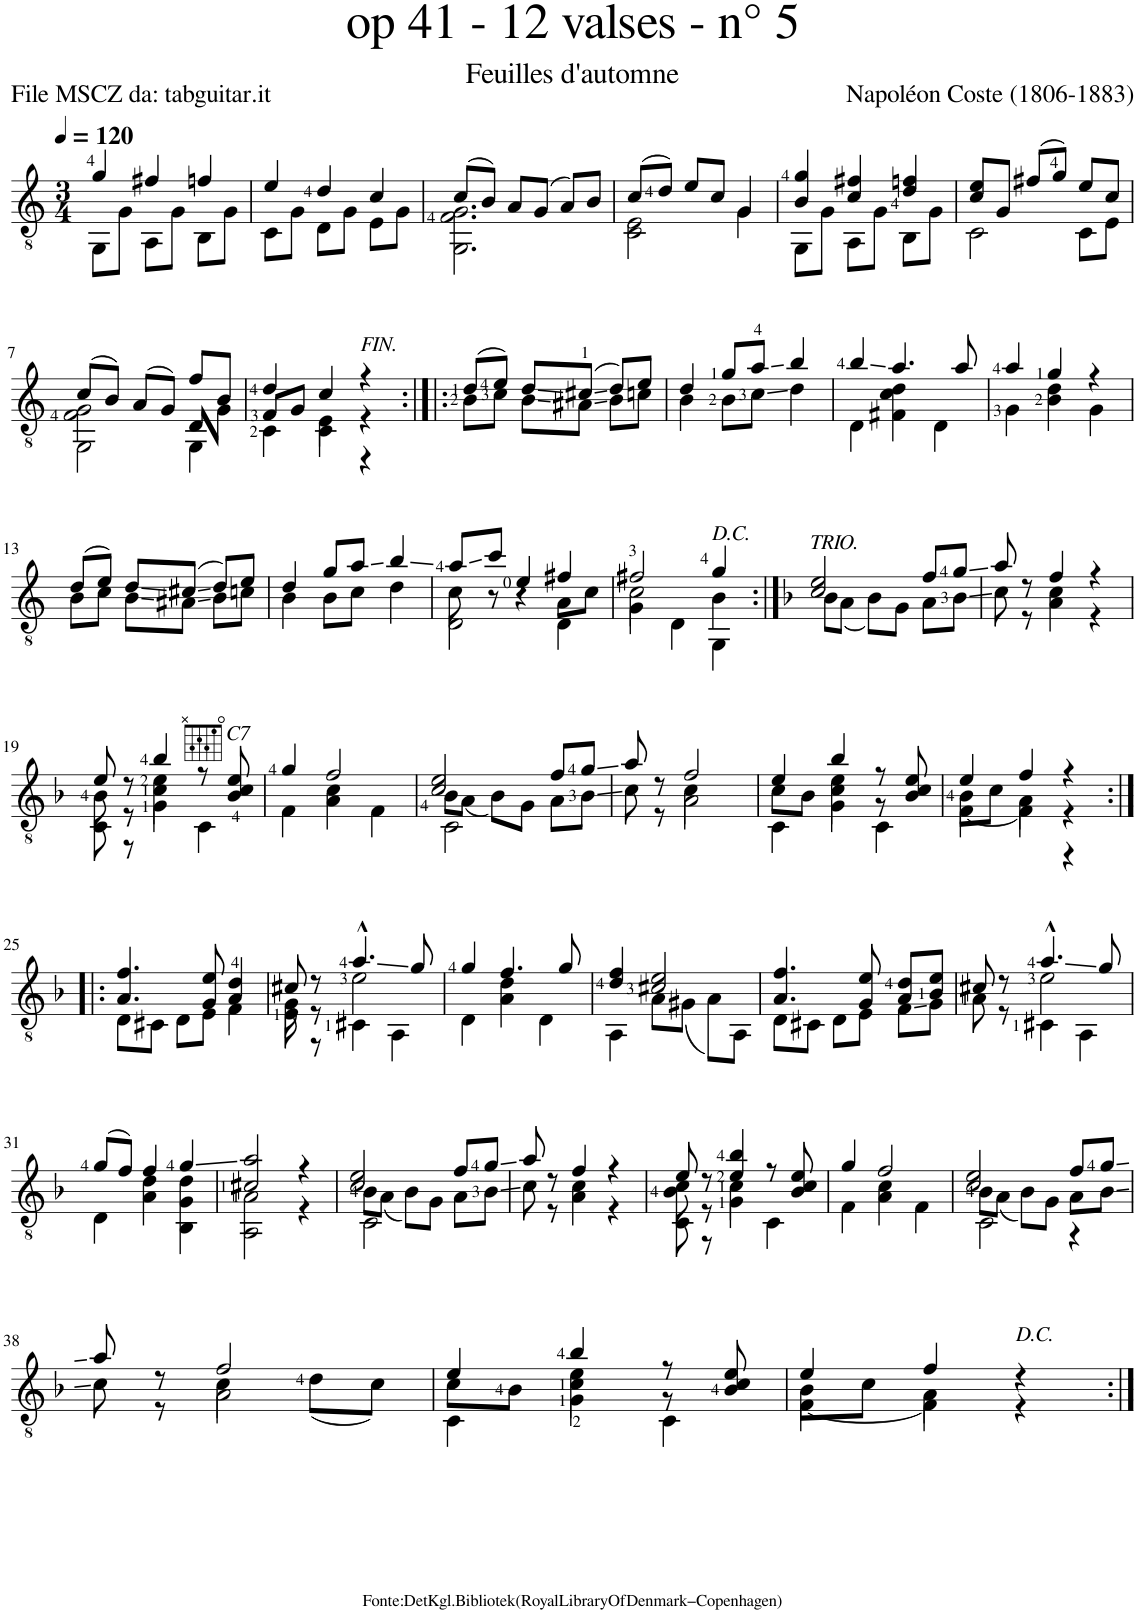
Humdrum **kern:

**kern
*part1
*staff1
*I"Guitar
*I'Guit.
*clefGv2
*k[]
*M3/4
*MM120
=1
*^
4g/	8GG\L
.	8G\J
4f#X/	8AA\L
.	8G\J
4fn/	8BB\L
.	8G\J
=2	=2
4e/	8C\L
.	8G\J
4d/	8D\L
.	8G\J
4c/	8E\L
.	8G\J
=3	=3
(8c/L	2.GG\ 2.F\ 2.G\
8B/J)	.
8A/L	.
(8G/J	.
8A/L)	.
8B/J	.
=4	=4
(8c/L	2C\ 2E\
8d/J)	.
8e/L	.
8c/J	.
4G/	4G\
=5	=5
4B/ 4g/	8GG\L
.	8G\J
4c/ 4f#X/	8AA\L
.	8G\J
4d/ 4fn/	8BB\L
.	8G\J
=6	=6
8c/ 8e/L	2C\
8G/J	.
(8f#X/L	.
8g/J)	.
8e/L	8C\L
8c/J	8E\J
!!LO:LB:g=z	!!
=7	=7
*	*^
(8c/L	2F\ 2G\	2GG\
8B/J)	.	.
(8A/L	.	.
8G/J)	.	.
8f/L	8D/L	4GG\
8B/J	8G\J	.
=8	=8	=8
4d/	8F/L	4C\
.	8G/J	.
4c/	4E\	4C\
!LO:TX:a:i:t=FIN.	!	!
4r	4r	4r
*	*v	*v
=9:|!|:	=9:|!|:
(8d/L	8B\L
8e/J)	8c\J
8d/L	8B\L
(8c#X/J	8A#X\J
8d/L)	8B\L
8e/J	8cn\J
=10	=10
4d/	4B\
8g/L	8B\L
8a/J	8c\J
4b/	4d\
=11	=11
4b/	4D\
4.a/	4F#X\ 4c\ 4d\
.	4D\
8a/	.
=12	=12
4a/	4G\
4g/	4B\ 4d\
4r	4G\
!!LO:LB:g=z	!!
=13	=13
(8d/L	8B\L
8e/J)	8c\J
8d/L	8B\L
(8c#X/J	8A#X\J
8d/L)	8B\L
8e/J	8cn\J
=14	=14
4d/	4B\
8g/L	8B\L
8a/J	8c\J
4b/	4d\
=15	=15
*	*^
8a/L	8c\	2D\
8cc/J	8r	.
4e/	4r	.
4f#X/	8A\L	4D\
.	8c\J	.
=16	=16	=16
2f#X/	2c\	4G\
.	.	4D\
4g/	4B\	4GG\
*v	*v	*v
=17:|!
*k[b-]
*^
*	*^
!LO:TX:a:i:t=TRIO.	!	!
*	*v	*v
2c/ 2e/	8B-\L
.	(8A\J
.	8B-\L)
.	8G\J
8f/L	8A\L
8g/J	8B-\J
=18	=18
8a/	8c\
8r	8r
4f/	4A\ 4c\
4r	4r
!!LO:LB:g=z	!!
=19	=19
*	*^
8e/	8B-\	8C\
8r	8r	8r
4b-/	4c\ 4e\	4G\
8r	4ryy	4C\
!LO:TX:a:i:t=C7	!	!
8B-/ 8c/ 8e/	.	.
*	*v	*v
=20	=20
4g/	4F\
2f/	4A\ 4c\
.	4F\
=21	=21
*	*^
2c/ 2e/	8B-\L	2C\
.	(8A\J	.
.	8B-\L)	.
.	8G\J	.
8f/L	8A\L	4ryy
8g/J	8B-\J	.
=22	=22	=22
8a/	8c\	4ryy
8r	8r	.
2f/	4c\	2A\
.	4ryy	.
=23	=23	=23
4e/	8c\L	4C\
.	8B-\J	.
4b-/	4c\ 4e\	4G\
8r	8r	4C\
8B-/ 8c/ 8e/	8ryy	.
=24	=24	=24
4e/	8B-\L	[4F\
.	8c\J	.
4f/	4A\	4F\]
4r	4r	4r
*	*v	*v
!!LO:LB:g=z
=25:|!|:	=25:|!|:
4.A/ 4.f/	8D\L
.	8C#X\J
.	8D\L
8G/ 8e/	8E\J
4A/ 4d/	4F\
=26	=26
*	*^
8c#X/	8G\	8E\
8r	8r	8r
4.a^^/	2e\	4C#X\
.	.	4AA\
8g/	.	.
*	*v	*v
=27	=27
4g/	4D\
4.f/	4A\ 4d\
.	4D\
8g/	.
=28	=28
4d/ 4f/	4AA\
2c#X/ 2e/	8A\L
.	(8G#X\J
.	8A\L)
.	8AA\J
=29	=29
4.A/ 4.f/	8D\L
.	8C#X\J
.	8D\L
8G/ 8e/	8E\J
8A/ 8d/L	8F\L
8B-/ 8e/J	8G\J
=30	=30
*	*^
8c#X/	8A\	4ryy
8r	8r	.
4.a^^/	4C#X\	2e\
.	4AA\	.
8g/	.	.
*	*v	*v
!!LO:LB:g=z
=31	=31
(8g/L	4D\
8f/J)	.
4f/	4A\ 4d\
4g/	4BB-\ 4G\ 4d\
=32	=32
2c#X/ 2a/	2AA\ 2A\
4r	4r
=33	=33
*	*^
2c/ 2e/	8B-\L	2C\
.	(8A\J	.
.	8B-\L)	.
.	8G\J	.
8f/L	8A\L	4ryy
8g/J	8B-\J	.
*	*v	*v
=34	=34
8a/	8c\
8r	8r
4f/	4A\ 4c\
4r	4r
=35	=35
*	*^
8e/	8B-\ 8c\	8C\
8r	8r	8r
4e/ 4b-/	4c\	4G\
8r	4ryy	4C\
8B-/ 8c/ 8e/	.	.
*	*v	*v
=36	=36
4g/	4F\
2f/	4A\ 4c\
.	4F\
=37	=37
*	*^
2c/ 2e/	8B-\L	2C\
.	(8A\J	.
.	8B-\L)	.
.	8G\J	.
8f/L	8A\L	4r
8g/J	8B-\J	.
!!LO:LB:g=z	!!	!!
=38	=38	=38
8a/	8c\	4ryy
8r	8r	.
2f/	4c\	2A\
.	(8d\L	.
.	8c\J)	.
=39	=39	=39
4e/	8c\L	4C\
.	8B-\J	.
4b-/	4c\ 4e\	4G\
8r	8r	4C\
8B-/ 8c/ 8e/	8ryy	.
=40	=40	=40
4e/	8B-\L	[4F\
.	8c\J	.
4f/	4A\	4F\]
4r	4ryy	4r
*v	*v	*v
=:|!
*-
